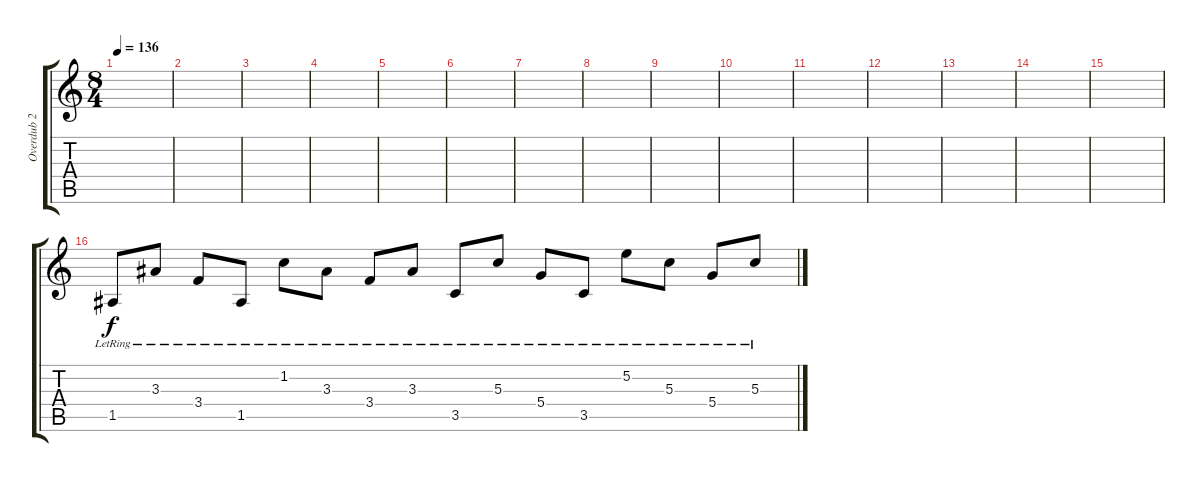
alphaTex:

\track ("Overdub 2 (Liam)" "Overdub 2 ") {instrument acousticguitarsteel}
\staff {score tabs}
\tuning (E4 B3 G3 D3 A2 E2) {hide}
\ts (8 4)
\tempo 136
\clef g2
\ks c
|
|
|
|
|
|
|
|
|
|
|
|
|
|
|
1.5{lr}.8 3.3{lr}.8 3.4{lr}.8 1.5{lr}.8 1.2{lr}.8 3.3{lr}.8 3.4{lr}.8 3.3{lr}.8 3.5{lr}.8 5.3{lr}.8 5.4{lr}.8 3.5{lr}.8 5.2{lr}.8 5.3{lr}.8 5.4{lr}.8 5.3{lr}.8
